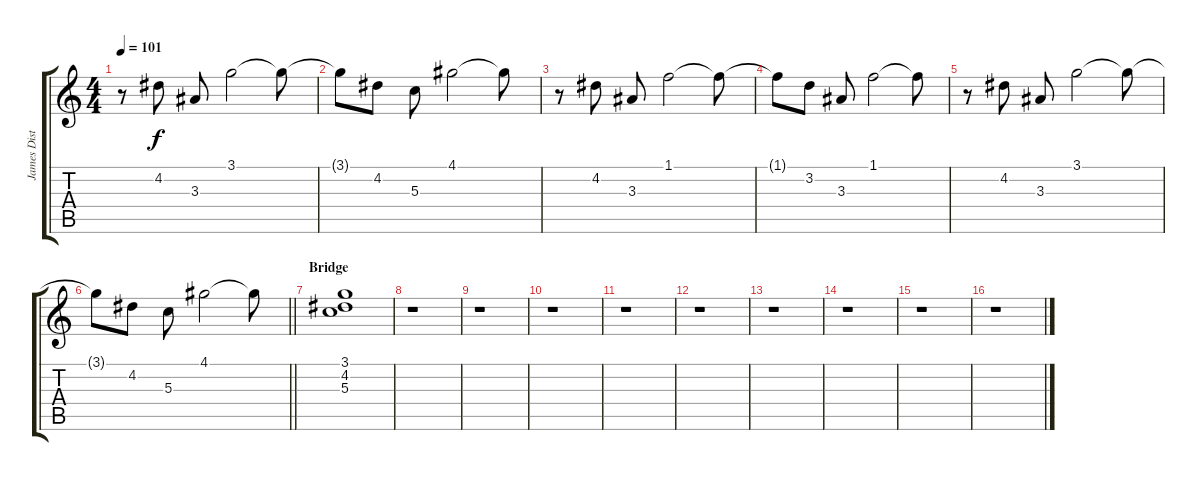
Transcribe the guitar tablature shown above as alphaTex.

\track ("James Distortion 1" "James Dist") {instrument distortionguitar}
\staff {score tabs}
\tuning (E4 B3 G3 D3 A2 E2) {hide}
\ts (4 4)
\tempo 101
\clef g2
\ks c
r.8{dy f} 4.2.8 3.3.8 3.1.2 3.1{t}.8 |
3.1{t}.8 4.2.8 5.3.8 4.1.2 4.1{t}.8 |
r.8 4.2.8 3.3.8 1.1.2 1.1{t}.8 |
1.1{t}.8 3.2.8 3.3.8 1.1.2 1.1{t}.8 |
r.8 4.2.8 3.3.8 3.1.2 3.1{t}.8 |
\barLineRight lightlight
3.1{t}.8 4.2.8 5.3.8 4.1.2 4.1{t}.8 |
\section ("" "Bridge")
(3.1 4.2 5.3).1 |
r.1 |
r.1 |
r.1 |
r.1 |
r.1 |
r.1 |
r.1 |
r.1 |
r.1
